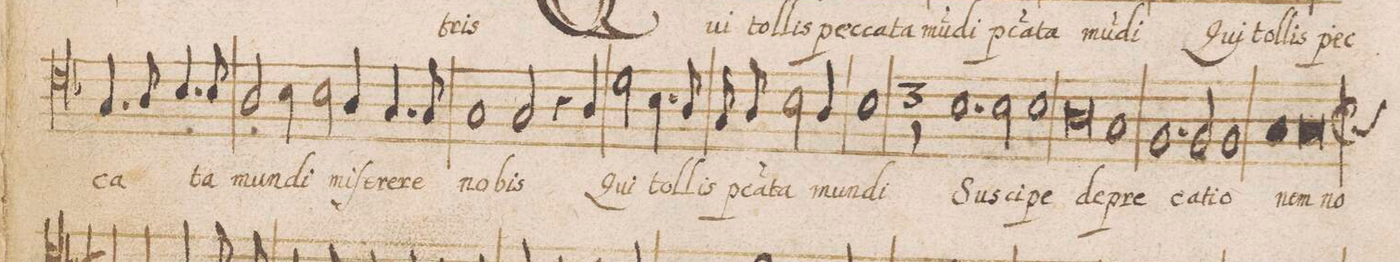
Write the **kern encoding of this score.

**kern	**text
*I"TENOR	*
*clefC4	*
*k[b-]	*
*met(C|)	*
*M2\1	*
4.G/	-ca-
8A/	.
4.B-/	.
8B-/	-ta
=40-	=40-
2A/	mun-
4B-\	-di
2B-\	mi-
4A/	-ſe-
4.G/	-re-
8G/	-re
=41-	=41-
1G	no-
2G/	-bis
4r	.
4A/	Qui
=42-	=42-
2d\	tol-
4.B-\	-lis
8A/	p(ec-
8G/	-ca)-
8A/	-ta
2B-\	mun-
4A/	.
=43-	=43-
1B-	-di
1ryy	.
=44-	=44-
*M3/1	*
1.B-	Sus-
2B-\	-ci-
1B-	-pe
=45-	=45-
0A	de-
1G	-pre-
=46-	=46-
1.F	-ca-
2F/	-ti-
1F	-o-
=47-	=47-
*col	*
1G	-nem
0G	no-
*Xcol	*
*custos:G	*
=48-	=48-
*M2/1	*
*met(C|)	*
*-	*-
